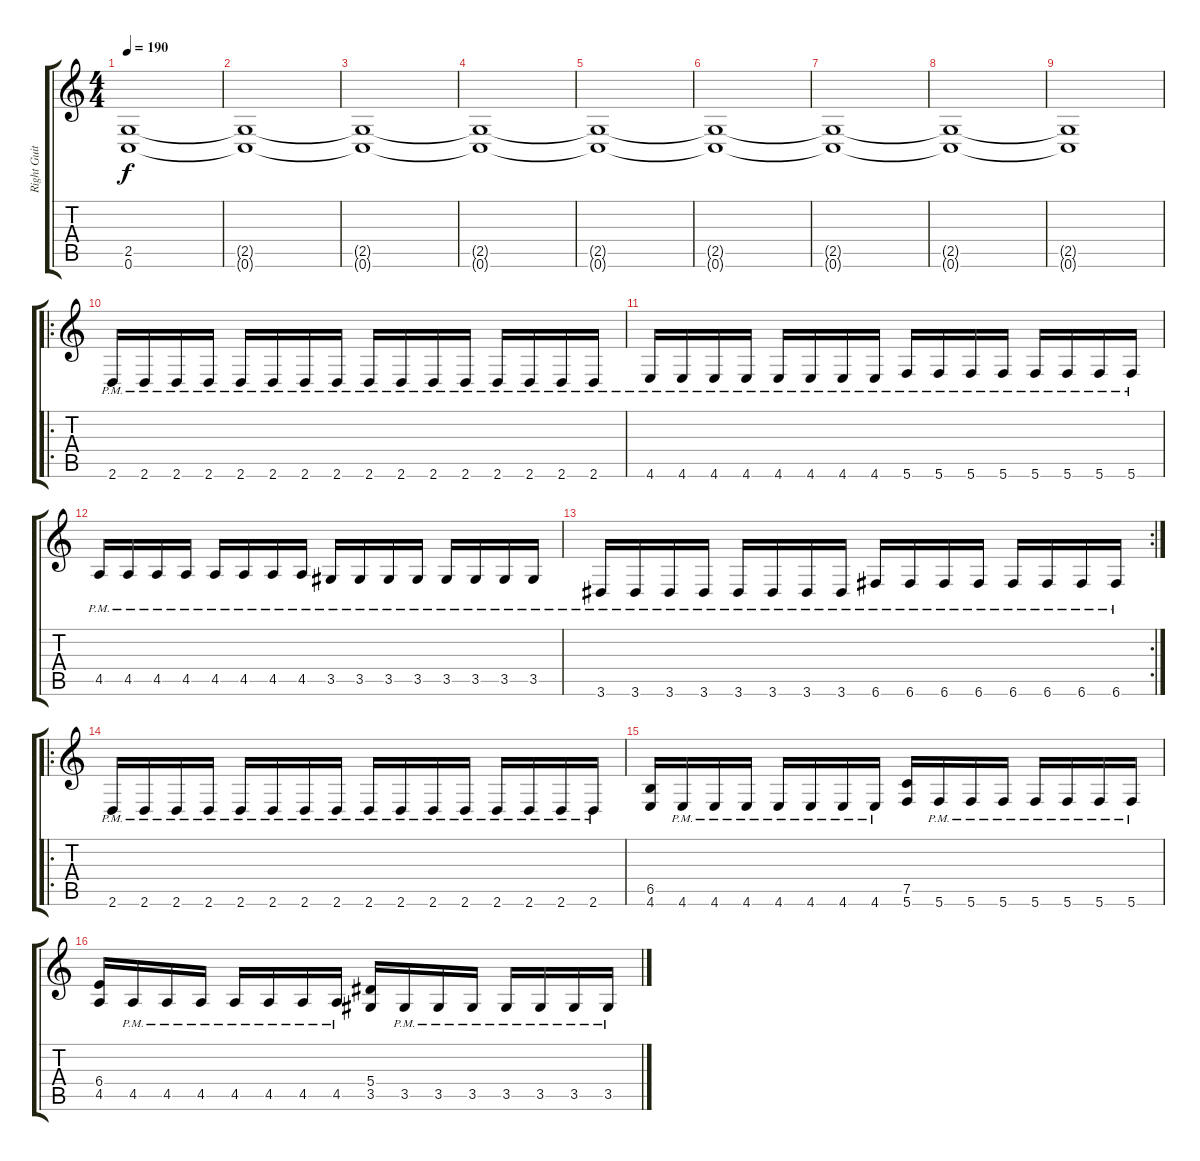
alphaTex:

\track ("Right Guitar" "Right Guit") {instrument distortionguitar}
\staff {score tabs}
\tuning (C4 G3 Eb3 Bb2 F2 C2) {hide}
\ts (4 4)
\tempo 190
\clef g2
\ks c
(2.5{t} 0.6{t}).1{dy f} |
(2.5{t} 0.6{t}).1 |
(2.5{t} 0.6{t}).1 |
(2.5{t} 0.6{t}).1 |
(2.5{t} 0.6{t}).1 |
(2.5{t} 0.6{t}).1 |
(2.5{t} 0.6{t}).1 |
(2.5{t} 0.6{t}).1 |
(2.5{t} 0.6{t}).1 |
\ro
2.6{pm}.16 2.6{pm}.16 2.6{pm}.16 2.6{pm}.16 2.6{pm}.16 2.6{pm}.16 2.6{pm}.16 2.6{pm}.16 2.6{pm}.16 2.6{pm}.16 2.6{pm}.16 2.6{pm}.16 2.6{pm}.16 2.6{pm}.16 2.6{pm}.16 2.6{pm}.16 |
4.6{pm}.16 4.6{pm}.16 4.6{pm}.16 4.6{pm}.16 4.6{pm}.16 4.6{pm}.16 4.6{pm}.16 4.6{pm}.16 5.6{pm}.16 5.6{pm}.16 5.6{pm}.16 5.6{pm}.16 5.6{pm}.16 5.6{pm}.16 5.6{pm}.16 5.6{pm}.16 |
4.5{pm}.16 4.5{pm}.16 4.5{pm}.16 4.5{pm}.16 4.5{pm}.16 4.5{pm}.16 4.5{pm}.16 4.5{pm}.16 3.5{pm}.16 3.5{pm}.16 3.5{pm}.16 3.5{pm}.16 3.5{pm}.16 3.5{pm}.16 3.5{pm}.16 3.5{pm}.16 |
\rc 2
3.6{pm}.16 3.6{pm}.16 3.6{pm}.16 3.6{pm}.16 3.6{pm}.16 3.6{pm}.16 3.6{pm}.16 3.6{pm}.16 6.6{pm}.16 6.6{pm}.16 6.6{pm}.16 6.6{pm}.16 6.6{pm}.16 6.6{pm}.16 6.6{pm}.16 6.6{pm}.16 |
\ro
2.6{pm}.16 2.6{pm}.16 2.6{pm}.16 2.6{pm}.16 2.6{pm}.16 2.6{pm}.16 2.6{pm}.16 2.6{pm}.16 2.6{pm}.16 2.6{pm}.16 2.6{pm}.16 2.6{pm}.16 2.6{pm}.16 2.6{pm}.16 2.6{pm}.16 2.6{pm}.16 |
(6.5 4.6).16 4.6{pm}.16 4.6{pm}.16 4.6{pm}.16 4.6{pm}.16 4.6{pm}.16 4.6{pm}.16 4.6{pm}.16 (7.5 5.6).16 5.6{pm}.16 5.6{pm}.16 5.6{pm}.16 5.6{pm}.16 5.6{pm}.16 5.6{pm}.16 5.6{pm}.16 |
(6.4 4.5).16 4.5{pm}.16 4.5{pm}.16 4.5{pm}.16 4.5{pm}.16 4.5{pm}.16 4.5{pm}.16 4.5{pm}.16 (5.4 3.5).16 3.5{pm}.16 3.5{pm}.16 3.5{pm}.16 3.5{pm}.16 3.5{pm}.16 3.5{pm}.16 3.5{pm}.16
